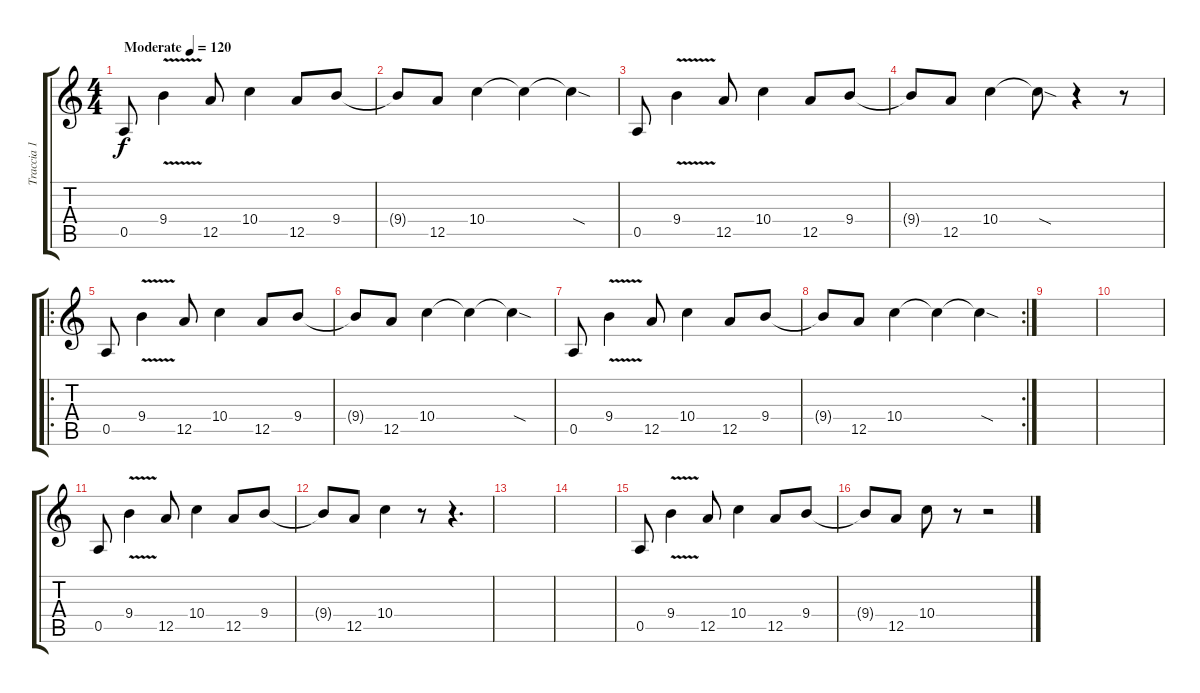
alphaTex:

\track ("Traccia 1" "Traccia 1") {instrument distortionguitar}
\staff {score tabs}
\tuning (E4 B3 G3 D3 A2 E2) {hide}
\ts (4 4)
\tempo (120 "Moderate")
\clef g2
\ks c
0.5.8{dy f balance 16 instrument distortionguitar} 9.4{v}.4 12.5.8 10.4.4 12.5.8 9.4.8 |
9.4{t}.8 12.5.8 10.4.4 10.4{t}.4 10.4{sod t}.4 |
0.5.8 9.4{v}.4 12.5.8 10.4.4 12.5.8 9.4.8 |
9.4{t}.8 12.5.8 10.4.4 10.4{sod t}.8 r.4 r.8 |
\ro
0.5.8{balance 8} 9.4{v}.4 12.5.8 10.4.4 12.5.8 9.4.8 |
9.4{t}.8 12.5.8 10.4.4 10.4{t}.4 10.4{sod t}.4 |
0.5.8 9.4{v}.4 12.5.8 10.4.4 12.5.8 9.4.8 |
\rc 2
9.4{t}.8 12.5.8 10.4.4 10.4{t}.4 10.4{sod t}.4 |
|
|
0.5.8 9.4{v}.4 12.5.8 10.4.4 12.5.8 9.4.8 |
9.4{t}.8 12.5.8 10.4.4 r.8 r.4{d} |
|
|
0.5.8 9.4{v}.4 12.5.8 10.4.4 12.5.8 9.4.8 |
9.4{t}.8 12.5.8 10.4.8 r.8 r.2
